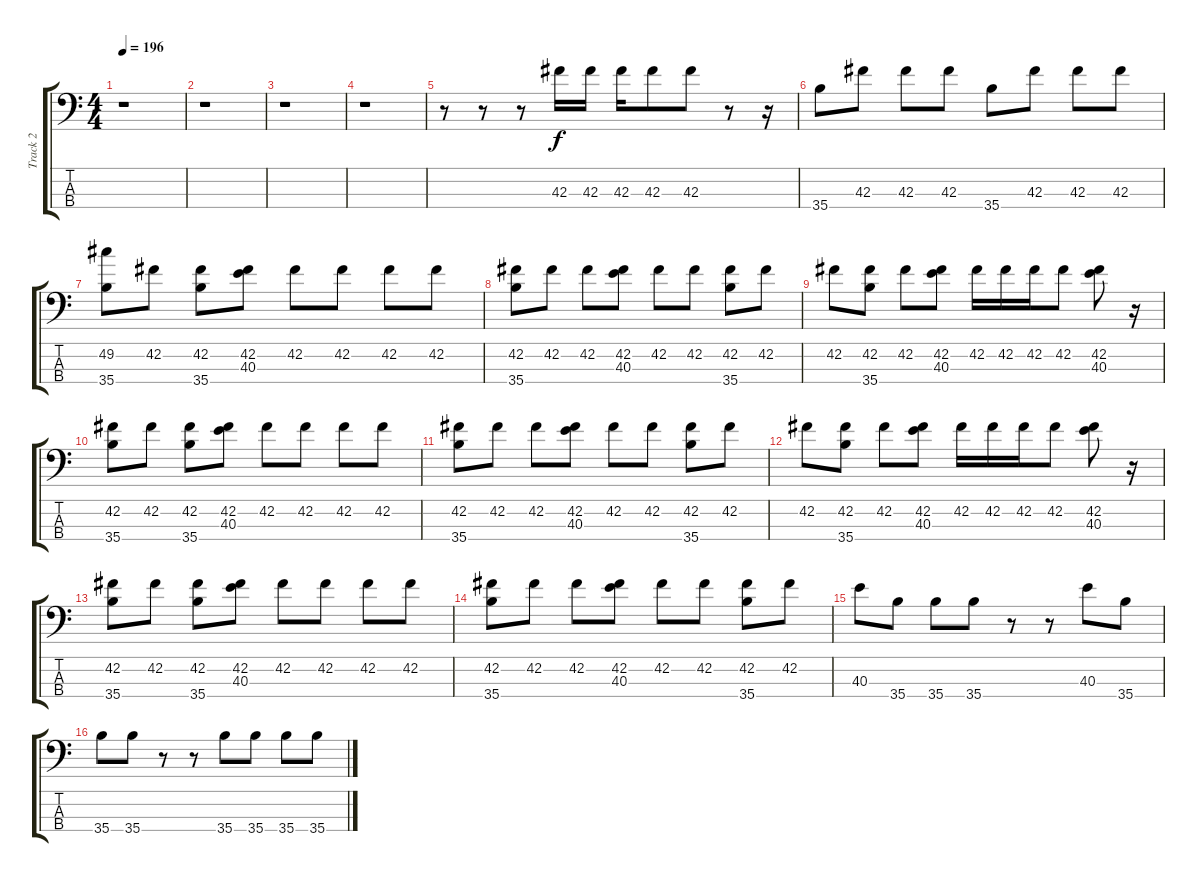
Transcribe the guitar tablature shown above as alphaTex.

\track ("Track 2" "Track 2") {instrument acousticgrandpiano}
\staff {score tabs}
\tuning (C-1 C-1 C-1 C-1) {hide}
\ts (4 4)
\tempo 196
\clef f4
\ks c
r.1{dy f} |
r.1 |
r.1 |
r.1 |
r.8 r.8 r.8 42.3.16 42.3.16 42.3.16 42.3.8 42.3.8 r.8 r.16 |
35.4.8 42.3.8 42.3.8 42.3.8 35.4.8 42.3.8 42.3.8 42.3.8 |
(49.2 35.4).8 42.2.8 (42.2 35.4).8 (42.2 40.3).8 42.2.8 42.2.8 42.2.8 42.2.8 |
(42.2 35.4).8 42.2.8 42.2.8 (42.2 40.3).8 42.2.8 42.2.8 (42.2 35.4).8 42.2.8 |
42.2.8 (42.2 35.4).8 42.2.8 (42.2 40.3).8 42.2.16 42.2.16 42.2.16 42.2.8 (42.2 40.3).8 r.16 |
(42.2 35.4).8 42.2.8 (42.2 35.4).8 (42.2 40.3).8 42.2.8 42.2.8 42.2.8 42.2.8 |
(42.2 35.4).8 42.2.8 42.2.8 (42.2 40.3).8 42.2.8 42.2.8 (42.2 35.4).8 42.2.8 |
42.2.8 (42.2 35.4).8 42.2.8 (42.2 40.3).8 42.2.16 42.2.16 42.2.16 42.2.8 (42.2 40.3).8 r.16 |
(42.2 35.4).8 42.2.8 (42.2 35.4).8 (42.2 40.3).8 42.2.8 42.2.8 42.2.8 42.2.8 |
(42.2 35.4).8 42.2.8 42.2.8 (42.2 40.3).8 42.2.8 42.2.8 (42.2 35.4).8 42.2.8 |
40.3.8 35.4.8 35.4.8 35.4.8 r.8 r.8 40.3.8 35.4.8 |
35.4.8 35.4.8 r.8 r.8 35.4.8 35.4.8 35.4.8 35.4.8
